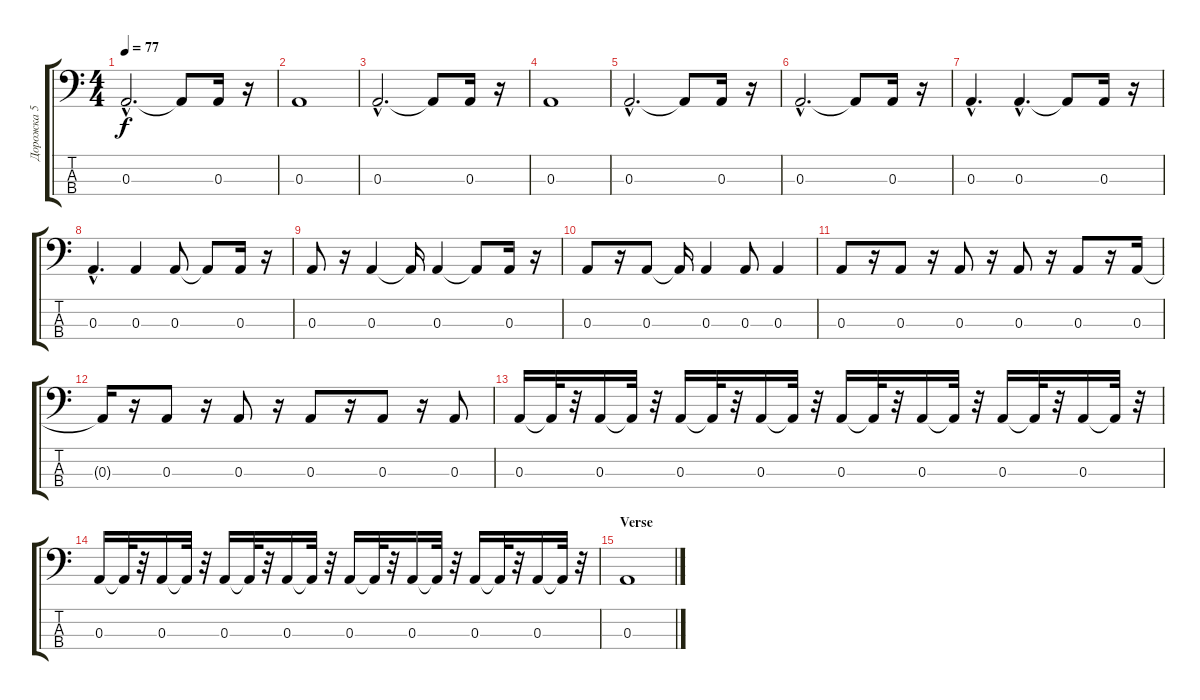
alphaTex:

\track ("Дорожка 5" "Дорожка 5") {instrument electricbassfinger}
\staff {score tabs}
\tuning (G2 D2 A1 E1) {hide}
\ts (4 4)
\tempo 77
\clef f4
\ks c
0.3{hac}.2{d dy f} 0.3{t}.8 0.3.16 r.16 |
0.3.1 |
0.3{hac}.2{d} 0.3{t}.8 0.3.16 r.16 |
0.3.1 |
0.3{hac}.2{d} 0.3{t}.8 0.3.16 r.16 |
0.3{hac}.2{d} 0.3{t}.8 0.3.16 r.16 |
0.3{hac}.4{d} 0.3{hac}.4{d} 0.3{t}.8 0.3.16 r.16 |
0.3{hac}.4{d} 0.3.4 0.3.8 0.3{t}.8 0.3.16 r.16 |
0.3.8 r.16 0.3.4 0.3{t}.16 0.3.4 0.3{t}.8 0.3.16 r.16 |
0.3.8 r.16 0.3.8 0.3{t}.16 0.3.4 0.3.8 0.3.4 |
0.3.8 r.16 0.3.8 r.16 0.3.8 r.16 0.3.8 r.16 0.3.8 r.16 0.3.16 |
0.3{t}.16 r.16 0.3.8 r.16 0.3.8 r.16 0.3.8 r.16 0.3.8 r.16 0.3.8 |
0.3.16 0.3{t}.32 r.32 0.3.16 0.3{t}.32 r.32 0.3.16 0.3{t}.32 r.32 0.3.16 0.3{t}.32 r.32 0.3.16 0.3{t}.32 r.32 0.3.16 0.3{t}.32 r.32 0.3.16 0.3{t}.32 r.32 0.3.16 0.3{t}.32 r.32 |
0.3.16 0.3{t}.32 r.32 0.3.16 0.3{t}.32 r.32 0.3.16 0.3{t}.32 r.32 0.3.16 0.3{t}.32 r.32 0.3.16 0.3{t}.32 r.32 0.3.16 0.3{t}.32 r.32 0.3.16 0.3{t}.32 r.32 0.3.16 0.3{t}.32 r.32 |
\section ("" "Verse")
0.3.1
